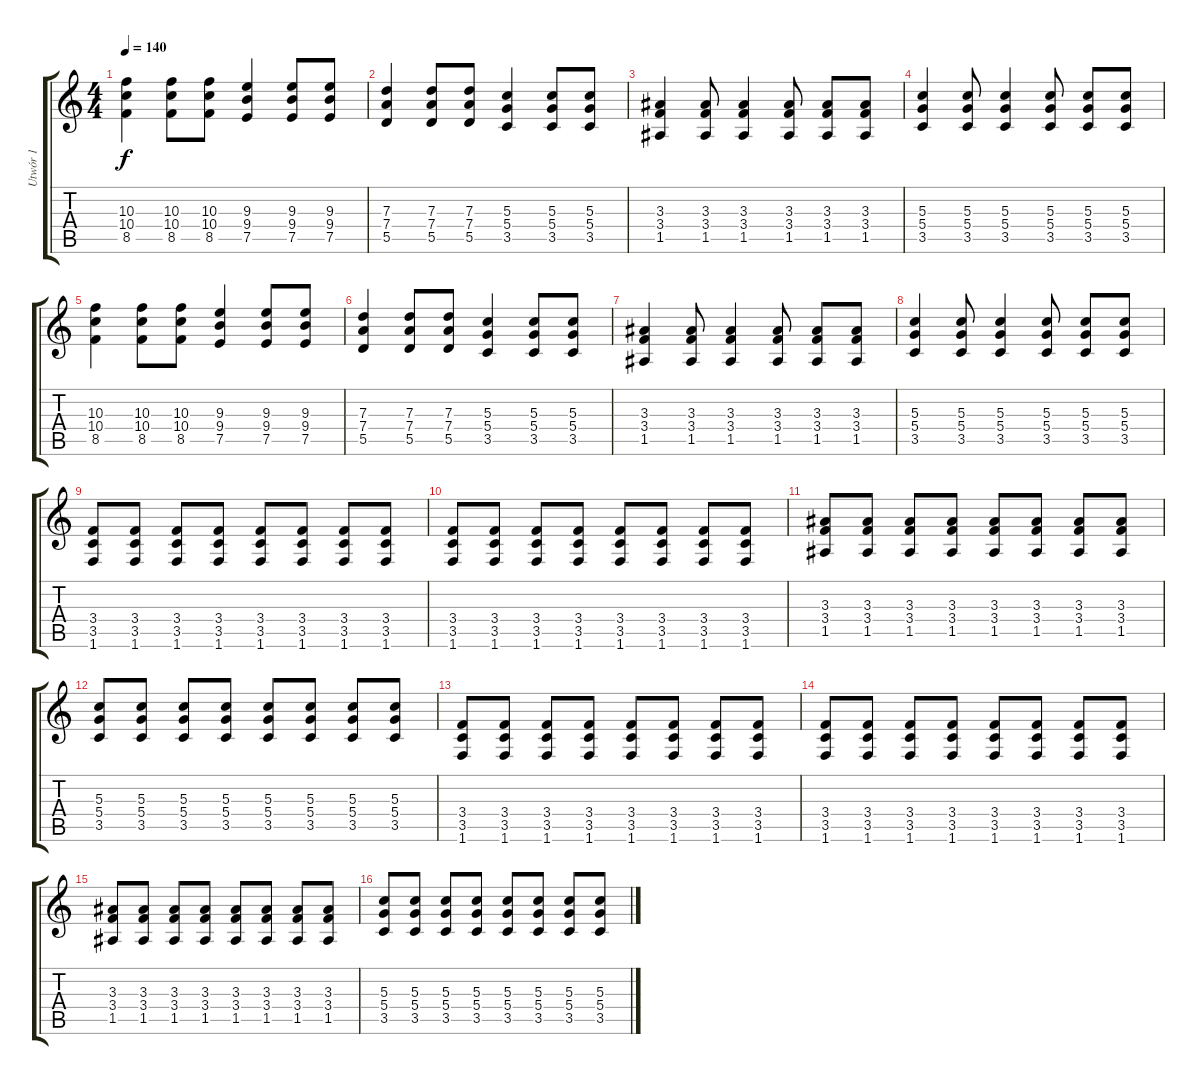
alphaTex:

\track ("Utwór 1" "Utwór 1") {instrument overdrivenguitar}
\staff {score tabs}
\tuning (E4 B3 G3 D3 A2 E2) {hide}
\ts (4 4)
\tempo 140
\clef g2
\ks c
(10.3 10.4 8.5).4{dy f} (10.3 10.4 8.5).8 (10.3 10.4 8.5).8 (9.3 9.4 7.5).4 (9.3 9.4 7.5).8 (9.3 9.4 7.5).8 |
(7.3 7.4 5.5).4 (7.3 7.4 5.5).8 (7.3 7.4 5.5).8 (5.3 5.4 3.5).4 (5.3 5.4 3.5).8 (5.3 5.4 3.5).8 |
(3.3 3.4 1.5).4 (3.3 3.4 1.5).8 (3.3 3.4 1.5).4 (3.3 3.4 1.5).8 (3.3 3.4 1.5).8 (3.3 3.4 1.5).8 |
(5.3 5.4 3.5).4 (5.3 5.4 3.5).8 (5.3 5.4 3.5).4 (5.3 5.4 3.5).8 (5.3 5.4 3.5).8 (5.3 5.4 3.5).8 |
(10.3 10.4 8.5).4 (10.3 10.4 8.5).8 (10.3 10.4 8.5).8 (9.3 9.4 7.5).4 (9.3 9.4 7.5).8 (9.3 9.4 7.5).8 |
(7.3 7.4 5.5).4 (7.3 7.4 5.5).8 (7.3 7.4 5.5).8 (5.3 5.4 3.5).4 (5.3 5.4 3.5).8 (5.3 5.4 3.5).8 |
(3.3 3.4 1.5).4 (3.3 3.4 1.5).8 (3.3 3.4 1.5).4 (3.3 3.4 1.5).8 (3.3 3.4 1.5).8 (3.3 3.4 1.5).8 |
(5.3 5.4 3.5).4 (5.3 5.4 3.5).8 (5.3 5.4 3.5).4 (5.3 5.4 3.5).8 (5.3 5.4 3.5).8 (5.3 5.4 3.5).8 |
(3.4 3.5 1.6).8 (3.4 3.5 1.6).8 (3.4 3.5 1.6).8 (3.4 3.5 1.6).8 (3.4 3.5 1.6).8 (3.4 3.5 1.6).8 (3.4 3.5 1.6).8 (3.4 3.5 1.6).8 |
(3.4 3.5 1.6).8 (3.4 3.5 1.6).8 (3.4 3.5 1.6).8 (3.4 3.5 1.6).8 (3.4 3.5 1.6).8 (3.4 3.5 1.6).8 (3.4 3.5 1.6).8 (3.4 3.5 1.6).8 |
(3.3 3.4 1.5).8 (3.3 3.4 1.5).8 (3.3 3.4 1.5).8 (3.3 3.4 1.5).8 (3.3 3.4 1.5).8 (3.3 3.4 1.5).8 (3.3 3.4 1.5).8 (3.3 3.4 1.5).8 |
(5.3 5.4 3.5).8 (5.3 5.4 3.5).8 (5.3 5.4 3.5).8 (5.3 5.4 3.5).8 (5.3 5.4 3.5).8 (5.3 5.4 3.5).8 (5.3 5.4 3.5).8 (5.3 5.4 3.5).8 |
(3.4 3.5 1.6).8 (3.4 3.5 1.6).8 (3.4 3.5 1.6).8 (3.4 3.5 1.6).8 (3.4 3.5 1.6).8 (3.4 3.5 1.6).8 (3.4 3.5 1.6).8 (3.4 3.5 1.6).8 |
(3.4 3.5 1.6).8 (3.4 3.5 1.6).8 (3.4 3.5 1.6).8 (3.4 3.5 1.6).8 (3.4 3.5 1.6).8 (3.4 3.5 1.6).8 (3.4 3.5 1.6).8 (3.4 3.5 1.6).8 |
(3.3 3.4 1.5).8 (3.3 3.4 1.5).8 (3.3 3.4 1.5).8 (3.3 3.4 1.5).8 (3.3 3.4 1.5).8 (3.3 3.4 1.5).8 (3.3 3.4 1.5).8 (3.3 3.4 1.5).8 |
(5.3 5.4 3.5).8 (5.3 5.4 3.5).8 (5.3 5.4 3.5).8 (5.3 5.4 3.5).8 (5.3 5.4 3.5).8 (5.3 5.4 3.5).8 (5.3 5.4 3.5).8 (5.3 5.4 3.5).8
